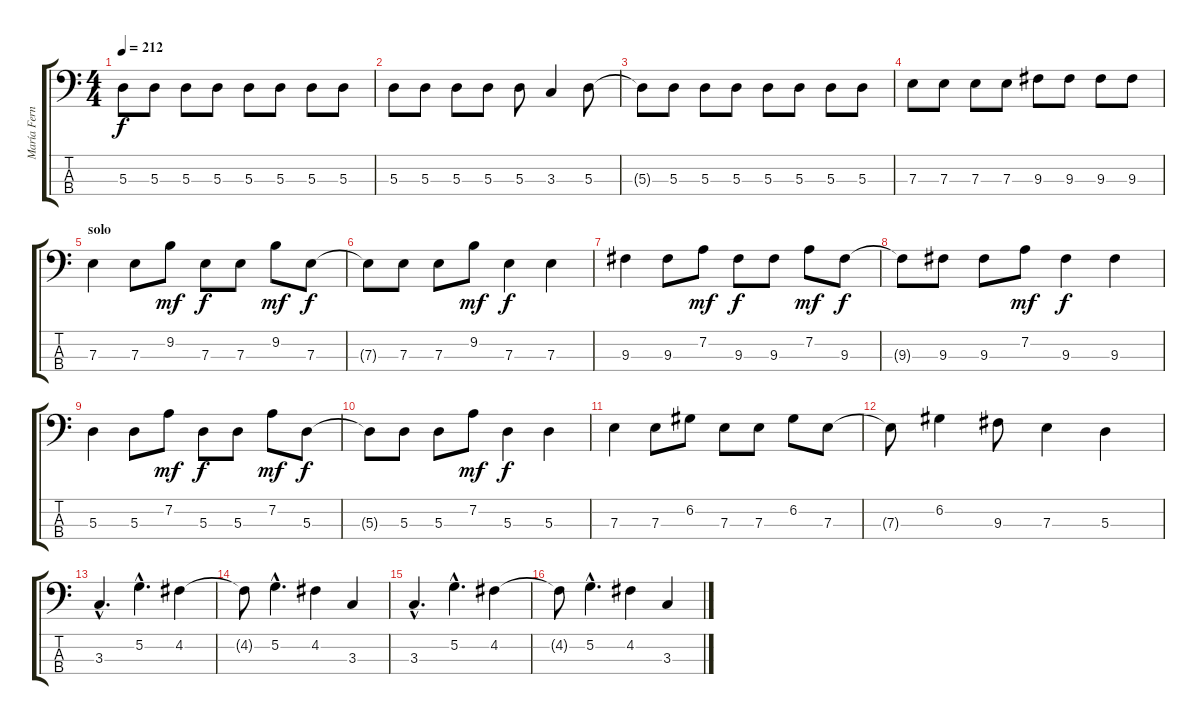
\track ("María Fernanda (bajo)" "María Fern") {instrument electricbasspick}
\staff {score tabs}
\tuning (G2 D2 A1 E1) {hide}
\ts (4 4)
\tempo 212
\clef f4
\ks c
5.3{t}.8{dy f} 5.3.8 5.3.8 5.3.8 5.3.8 5.3.8 5.3.8 5.3.8 |
5.3.8 5.3.8 5.3.8 5.3.8 5.3.8 3.3.4 5.3.8 |
5.3{t}.8 5.3.8 5.3.8 5.3.8 5.3.8 5.3.8 5.3.8 5.3.8 |
7.3.8 7.3.8 7.3.8 7.3.8 9.3.8 9.3.8 9.3.8 9.3.8 |
\section ("" "solo")
7.3.4 7.3.8 9.2.8{dy mf} 7.3.8{dy f} 7.3.8 9.2.8{dy mf} 7.3.8{dy f} |
7.3{t}.8 7.3.8 7.3.8 9.2.8{dy mf} 7.3.4{dy f} 7.3.4 |
9.3.4 9.3.8 7.2.8{dy mf} 9.3.8{dy f} 9.3.8 7.2.8{dy mf} 9.3.8{dy f} |
9.3{t}.8 9.3.8 9.3.8 7.2.8{dy mf} 9.3.4{dy f} 9.3.4 |
5.3.4 5.3.8 7.2.8{dy mf} 5.3.8{dy f} 5.3.8 7.2.8{dy mf} 5.3.8{dy f} |
5.3{t}.8 5.3.8 5.3.8 7.2.8{dy mf} 5.3.4{dy f} 5.3.4 |
7.3.4 7.3.8 6.2.8 7.3.8 7.3.8 6.2.8 7.3.8 |
7.3{t}.8 6.2.4 9.3.8 7.3.4 5.3.4 |
3.3{hac}.4{d} 5.2{hac}.4{d} 4.2.4 |
4.2{t}.8 5.2{hac}.4{d} 4.2.4 3.3.4 |
3.3{hac}.4{d} 5.2{hac}.4{d} 4.2.4 |
4.2{t}.8 5.2{hac}.4{d} 4.2.4 3.3.4
